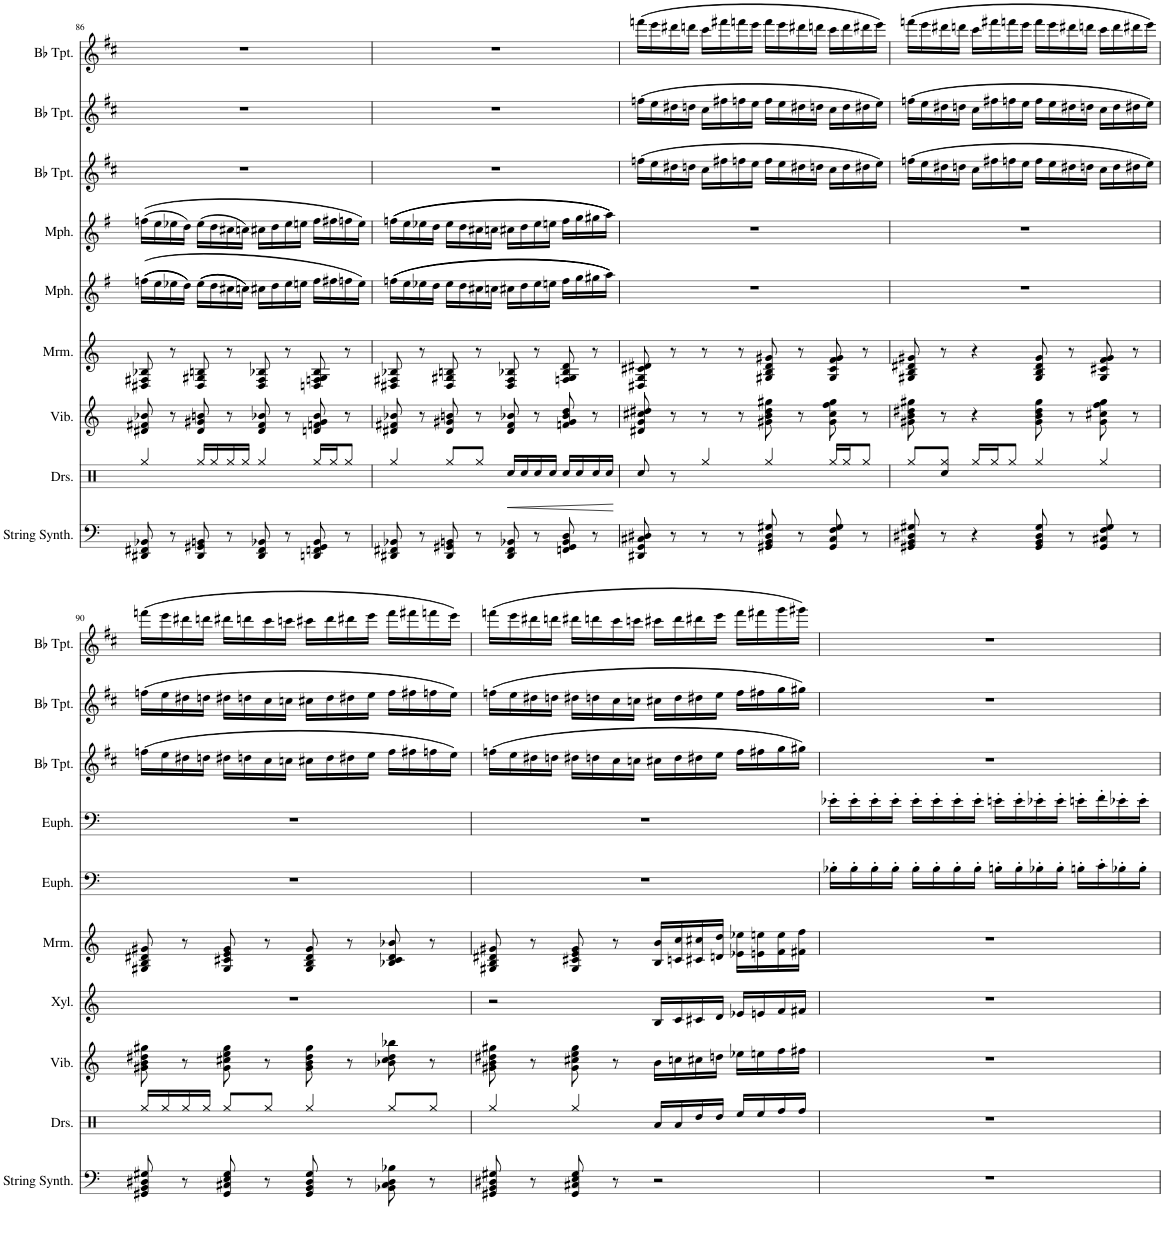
**kern	**kern	**kern	**kern	**kern	**kern	**kern	**kern	**kern	**kern	**kern
*part11	*part10	*part9	*part8	*part7	*part6	*part5	*part4	*part3	*part2	*part1
*staff11	*staff10	*staff9	*staff8	*staff7	*staff6	*staff5	*staff4	*staff3	*staff2	*staff1
*I"String Synthesizer	*I"Vibraphone	*I"Xylophone	*I"Marimba	*I"Euphonium	*I"Euphonium 1	*I"Mellophone 2	*I"Mellophone 1	*I"Bb Trumpet 3	*I"Bb Trumpet 2	*I"Bb Trumpet 1
*I'String Synth.	*I'Vib.	*I'Xyl.	*I'Mrm.	*I'Euph.	*I'Euph.	*I'Mph.	*I'Mph.	*I'Bb Tpt.	*I'Bb Tpt.	*I'Bb Tpt.
!!LO:PB:g=z
*clefF4	*clefG2	*clefG2	*clefG2	*clefF4	*clefF4	*clefG2	*clefG2	*clefG2	*clefG2	*clefG2
*	*	*Trd-7c-12	*	*	*	*Trd4c7	*Trd4c7	*Trd1c2	*Trd1c2	*Trd1c2
*k[]	*k[]	*k[]	*k[]	*k[]	*k[]	*k[f#]	*k[f#]	*k[f#c#]	*k[f#c#]	*k[f#c#]
*M4/4	*M4/4	*M4/4	*M4/4	*M4/4	*M4/4	*M4/4	*M4/4	*M4/4	*M4/4	*M4/4
=86	=86	=86	=86	=86	=86	=86	=86	=86	=86	=86
8DD#X/ 8FF#X/ 8BB-X/	8d#X/ 8f#X/ 8b-X/	1r	8D#X/ 8F#X/ 8B-X/	1r	1r	((((((16ffn\LL	((((16ffn\LL	1r	1r	1r
.	.	.	.	.	.	16ee\	16ee\	.	.	.
8r	8r	.	8r	.	.	16ee-X\	16ee-X\	.	.	.
.	.	.	.	.	.	16dd\JJ))))	16dd\JJ))	.	.	.
8DD#/ 8GG#X/ 8BBn/	8d#/ 8g#X/ 8bn/	.	8D#/ 8G#X/ 8Bn/	.	.	((((16ee-\LL	((16ee-\LL	.	.	.
.	.	.	.	.	.	16dd\	16dd\	.	.	.
8r	8r	.	8r	.	.	16cc#X\	16cc#X\	.	.	.
.	.	.	.	.	.	16ccn\JJ))))	16ccn\JJ))	.	.	.
8DD#/ 8FF#/ 8BB-X/	8d#/ 8f#/ 8b-X/	.	8D#/ 8F#/ 8B-X/	.	.	16cc#X\LL	16cc#X\LL	.	.	.
.	.	.	.	.	.	16dd\	16dd\	.	.	.
8r	8r	.	8r	.	.	16ee-\	16ee-\	.	.	.
.	.	.	.	.	.	16een\JJ	16een\JJ	.	.	.
8DDn/ 8FFn/ 8GG#/ 8BB-/	8dn/ 8fn/ 8g#/ 8b-/	.	8Dn/ 8Fn/ 8G#/ 8B-/	.	.	16ff\LL	16ff\LL	.	.	.
.	.	.	.	.	.	16ff#X\	16ff#X\	.	.	.
8r	8r	.	8r	.	.	16ffn\	16ffn\	.	.	.
.	.	.	.	.	.	16ee\JJ))	16ee\JJ))	.	.	.
=87	=87	=87	=87	=87	=87	=87	=87	=87	=87	=87
8DD#X/ 8FF#X/ 8BB-X/	8d#X/ 8f#X/ 8b-X/	1r	8D#X/ 8F#X/ 8B-X/	1r	1r	((((16ffn\LL	((((16ffn\LL	1r	1r	1r
.	.	.	.	.	.	16ee\	16ee\	.	.	.
8r	8r	.	8r	.	.	16ee-X\	16ee-X\	.	.	.
.	.	.	.	.	.	16dd\JJ	16dd\JJ	.	.	.
8DD#/ 8GG#X/ 8BBn/	8d#/ 8g#X/ 8bn/	.	8D#/ 8G#X/ 8Bn/	.	.	16ee-\LL	16ee-\LL	.	.	.
.	.	.	.	.	.	16dd\	16dd\	.	.	.
8r	8r	.	8r	.	.	16cc#X\	16cc#X\	.	.	.
.	.	.	.	.	.	16ccn\JJ	16ccn\JJ	.	.	.
8DD#/ 8FF#/ 8BB-X/	8d#/ 8f#/ 8b-X/	.	8D#/ 8F#/ 8B-X/	.	.	16cc#X\LL	16cc#X\LL	.	.	.
.	.	.	.	.	.	16dd\	16dd\	.	.	.
8r	8r	.	8r	.	.	16ee-\	16ee-\	.	.	.
.	.	.	.	.	.	16een\JJ	16een\JJ	.	.	.
8FFn/ 8GG#/ 8BB-/ 8D/	8fn/ 8g#/ 8b-/ 8dd/	.	8Fn/ 8G#/ 8B-/ 8d/	.	.	16ff\LL	16ff\LL	.	.	.
.	.	.	.	.	.	16gg\	16gg\	.	.	.
8r	8r	.	8r	.	.	16gg#X\	16gg#X\	.	.	.
.	.	.	.	.	.	16aa\JJ))))	16aa\JJ))))	.	.	.
=88	=88	=88	=88	=88	=88	=88	=88	=88	=88	=88
8DD#X/ 8GG/ 8C#X/ 8D#X/	8d#X/ 8g/ 8cc#X/ 8dd#X/	1r	8D#X/ 8G/ 8c#X/ 8d#X/	1r	1r	1r	1r	((16ffn\LL	((16ffn\LL	((16fffn\LL
.	.	.	.	.	.	.	.	16ee\	16ee\	16eee\
8r	8r	.	8r	.	.	.	.	16dd#X\	16dd#X\	16ddd#X\
.	.	.	.	.	.	.	.	16ddn\JJ	16ddn\JJ	16dddn\JJ
8r	8r	.	8r	.	.	.	.	16cc#\LL	16cc#\LL	16ccc#\LL
.	.	.	.	.	.	.	.	16ff#X\	16ff#X\	16fff#X\
8r	8r	.	8r	.	.	.	.	16ffn\	16ffn\	16fffn\
.	.	.	.	.	.	.	.	16ee\JJ	16ee\JJ	16eee\JJ
8GG#X/ 8BB/ 8D#/ 8G#X/	8g#X\ 8b\ 8dd#\ 8gg#X\	.	8G#X/ 8B/ 8d#/ 8g#X/	.	.	.	.	16ff\LL	16ff\LL	16fff\LL
.	.	.	.	.	.	.	.	16ee\	16ee\	16eee\
8r	8r	.	8r	.	.	.	.	16dd#X\	16dd#X\	16ddd#X\
.	.	.	.	.	.	.	.	16ddn\JJ	16ddn\JJ	16dddn\JJ
8GG#/ 8C#/ 8F/ 8G#/	8g#\ 8cc#\ 8ff\ 8gg#\	.	8G#/ 8c#/ 8f/ 8g#/	.	.	.	.	16cc#\LL	16cc#\LL	16ccc#\LL
.	.	.	.	.	.	.	.	16dd\	16dd\	16ddd\
8r	8r	.	8r	.	.	.	.	16dd#X\	16dd#X\	16ddd#X\
.	.	.	.	.	.	.	.	16ee\JJ))	16ee\JJ))	16eee\JJ))
=89	=89	=89	=89	=89	=89	=89	=89	=89	=89	=89
8GG#X/ 8BB/ 8D#X/ 8G#X/	8g#X\ 8b\ 8dd#X\ 8gg#X\	1r	8G#X/ 8B/ 8d#X/ 8g#X/	1r	1r	1r	1r	((16ffn\LL	((16ffn\LL	((16fffn\LL
.	.	.	.	.	.	.	.	16ee\	16ee\	16eee\
8r	8r	.	8r	.	.	.	.	16dd#X\	16dd#X\	16ddd#X\
.	.	.	.	.	.	.	.	16ddn\JJ	16ddn\JJ	16dddn\JJ
4r	4r	.	4r	.	.	.	.	16cc#\LL	16cc#\LL	16ccc#\LL
.	.	.	.	.	.	.	.	16ff#X\	16ff#X\	16fff#X\
.	.	.	.	.	.	.	.	16ffn\	16ffn\	16fffn\
.	.	.	.	.	.	.	.	16ee\JJ	16ee\JJ	16eee\JJ
8GG#/ 8BB/ 8D#/ 8G#/	8g#\ 8b\ 8dd#\ 8gg#\	.	8G#/ 8B/ 8d#/ 8g#/	.	.	.	.	16ff\LL	16ff\LL	16fff\LL
.	.	.	.	.	.	.	.	16ee\	16ee\	16eee\
8r	8r	.	8r	.	.	.	.	16dd#X\	16dd#X\	16ddd#X\
.	.	.	.	.	.	.	.	16ddn\JJ	16ddn\JJ	16dddn\JJ
8GG#/ 8C#X/ 8F/ 8G#/	8g#\ 8cc#X\ 8ff\ 8gg#\	.	8G#/ 8c#X/ 8f/ 8g#/	.	.	.	.	16cc#\LL	16cc#\LL	16ccc#\LL
.	.	.	.	.	.	.	.	16dd\	16dd\	16ddd\
8r	8r	.	8r	.	.	.	.	16dd#X\	16dd#X\	16ddd#X\
.	.	.	.	.	.	.	.	16ee\JJ))	16ee\JJ))	16eee\JJ))
!!LO:LB:g=z
=90	=90	=90	=90	=90	=90	=90	=90	=90	=90	=90
8GG#X/ 8BB/ 8D#X/ 8G#X/	8g#X\ 8b\ 8dd#X\ 8gg#X\	1r	8G#X/ 8B/ 8d#X/ 8g#X/	1r	1r	1r	1r	((16ffn\LL	((16ffn\LL	((16fffn\LL
.	.	.	.	.	.	.	.	16ee\	16ee\	16eee\
8r	8r	.	8r	.	.	.	.	16dd#X\	16dd#X\	16ddd#X\
.	.	.	.	.	.	.	.	16ddn\JJ	16ddn\JJ	16dddn\JJ
8GG#/ 8C#X/ 8E/ 8G#/	8g#\ 8cc#X\ 8ee\ 8gg#\	.	8G#/ 8c#X/ 8e/ 8g#/	.	.	.	.	16dd#X\LL	16dd#X\LL	16ddd#X\LL
.	.	.	.	.	.	.	.	16ddn\	16ddn\	16dddn\
8r	8r	.	8r	.	.	.	.	16cc#\	16cc#\	16ccc#\
.	.	.	.	.	.	.	.	16ccn\JJ	16ccn\JJ	16cccn\JJ
8GG#/ 8BB/ 8D#/ 8G#/	8g#\ 8b\ 8dd#\ 8gg#\	.	8G#/ 8B/ 8d#/ 8g#/	.	.	.	.	16cc#X\LL	16cc#X\LL	16ccc#X\LL
.	.	.	.	.	.	.	.	16dd\	16dd\	16ddd\
8r	8r	.	8r	.	.	.	.	16dd#X\	16dd#X\	16ddd#X\
.	.	.	.	.	.	.	.	16ee\JJ	16ee\JJ	16eee\JJ
8BB-X\ 8C#\ 8D#\ 8B-X\	8b-X\ 8cc#\ 8dd#\ 8bb-X\	.	8B-X/ 8c#/ 8d#/ 8b-X/	.	.	.	.	16ff\LL	16ff\LL	16fff\LL
.	.	.	.	.	.	.	.	16ff#X\	16ff#X\	16fff#X\
8r	8r	.	8r	.	.	.	.	16ffn\	16ffn\	16fffn\
.	.	.	.	.	.	.	.	16ee\JJ))	16ee\JJ))	16eee\JJ))
=91	=91	=91	=91	=91	=91	=91	=91	=91	=91	=91
8GG#X/ 8BB/ 8D#X/ 8G#X/	8g#X\ 8b\ 8dd#X\ 8gg#X\	2r	8G#X/ 8B/ 8d#X/ 8g#X/	1r	1r	1r	1r	((16ffn\LL	((16ffn\LL	((16fffn\LL
.	.	.	.	.	.	.	.	16ee\	16ee\	16eee\
8r	8r	.	8r	.	.	.	.	16dd#X\	16dd#X\	16ddd#X\
.	.	.	.	.	.	.	.	16ddn\JJ	16ddn\JJ	16dddn\JJ
8GG#/ 8C#X/ 8E/ 8G#/	8g#\ 8cc#X\ 8ee\ 8gg#\	.	8G#/ 8c#X/ 8e/ 8g#/	.	.	.	.	16dd#X\LL	16dd#X\LL	16ddd#X\LL
.	.	.	.	.	.	.	.	16ddn\	16ddn\	16dddn\
8r	8r	.	8r	.	.	.	.	16cc#\	16cc#\	16ccc#\
.	.	.	.	.	.	.	.	16ccn\JJ	16ccn\JJ	16cccn\JJ
2r	16b\LL	16B/LL	16B/ 16b/LL	.	.	.	.	16cc#X\LL	16cc#X\LL	16ccc#X\LL
.	16ccn\	16c/	16cn/ 16cc/	.	.	.	.	16dd\	16dd\	16ddd\
.	16cc#X\	16c#X/	16c#X/ 16cc#X/	.	.	.	.	16dd#X\	16dd#X\	16ddd#X\
.	16ddn\JJ	16d/JJ	16dn/ 16dd/JJ	.	.	.	.	16ee\JJ	16ee\JJ	16eee\JJ
.	16ee-X\LL	16e-X/LL	16e-X\ 16ee-X\LL	.	.	.	.	16ff\LL	16ff\LL	16fff\LL
.	16een\	16en/	16en\ 16een\	.	.	.	.	16ff#X\	16ff#X\	16fff#X\
.	16ff\	16f/	16f\ 16ee\	.	.	.	.	16gg\	16gg\	16ggg\
.	16ff#X\JJ	16f#X/JJ	16f#X\ 16ff\JJ	.	.	.	.	16gg#X\JJ))	16gg#X\JJ))	16ggg#X\JJ))
=92	=92	=92	=92	=92	=92	=92	=92	=92	=92	=92
1r	1r	1r	1r	16B-X'\LL	16e-X'\LL	1r	1r	1r	1r	1r
.	.	.	.	16B-'\	16e-'\	.	.	.	.	.
.	.	.	.	16B-'\	16e-'\	.	.	.	.	.
.	.	.	.	16B-'\JJ	16e-'\JJ	.	.	.	.	.
.	.	.	.	16B-'\LL	16e-'\LL	.	.	.	.	.
.	.	.	.	16B-'\	16e-'\	.	.	.	.	.
.	.	.	.	16B-'\	16e-'\	.	.	.	.	.
.	.	.	.	16B-'\JJ	16e-'\JJ	.	.	.	.	.
.	.	.	.	16Bn'\LL	16en'\LL	.	.	.	.	.
.	.	.	.	16B'\	16e'\	.	.	.	.	.
.	.	.	.	16B-X'\	16e-X'\	.	.	.	.	.
.	.	.	.	16B-'\JJ	16e-'\JJ	.	.	.	.	.
.	.	.	.	16Bn'\LL	16en'\LL	.	.	.	.	.
.	.	.	.	16c'\	16f'\	.	.	.	.	.
.	.	.	.	16B-X'\	16e-X'\	.	.	.	.	.
.	.	.	.	16B-'\JJ	16e-'\JJ	.	.	.	.	.
=	=	=	=	=	=	=	=	=	=	=
*-	*-	*-	*-	*-	*-	*-	*-	*-	*-	*-
